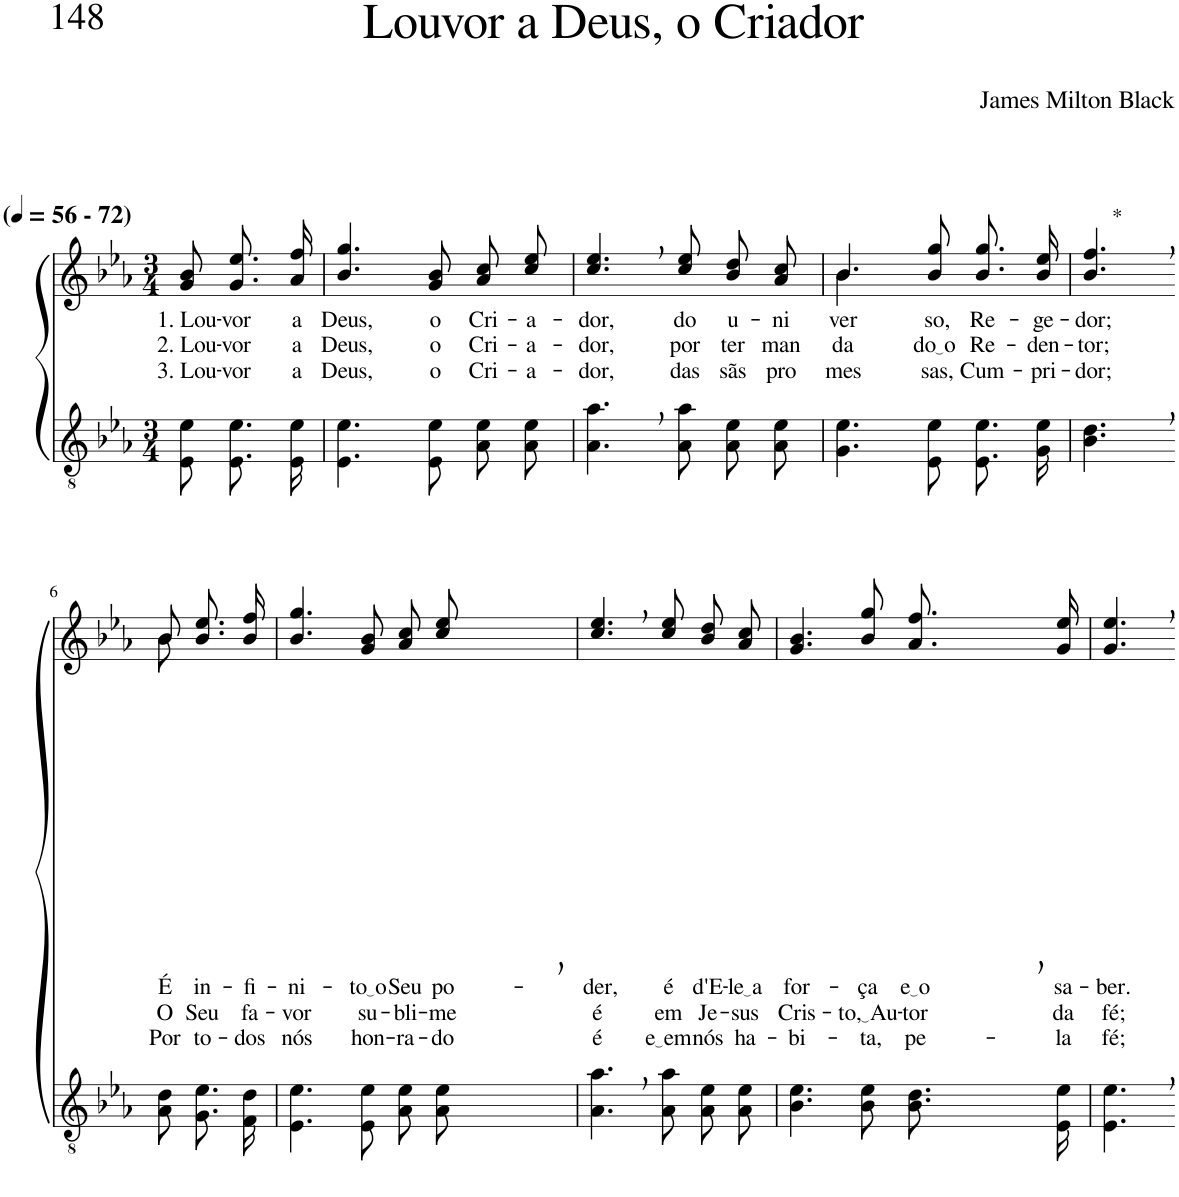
**kern	**kern	**text	**text	**text
*part2	*part1	*part1	*part1	*part1
*staff2	*staff1	*staff1	*staff1	*staff1
*I"Parte III e IV	*I"Parte I e II	*	*	*
*clefGv2	*clefG2	*	*	*
*Trd4c7	*Trd4c7	*	*	*
*k[b-e-a-]	*k[b-e-a-]	*	*	*
*M3/4	*M3/4	*	*	*
*MM56	*MM56	*	*	*
=1	=1	=1	=1	=1
!	!LO:TX:a:B:t=(	!	!	!
!	!LO:TX:a:B:t=- 72)	!	!	!
!	!	!LO:LY:b	!LO:LY:b	!LO:LY:b
8E-\ 8e-\	8g/ 8b-/	1. Lou-	2. Lou-	3. Lou-
!	!	!LO:LY:b	!LO:LY:b	!LO:LY:b
8.E-/ 8.e-/L	8.g\ 8.ee-\L	-vor	-vor	-vor
!	!	!LO:LY:b	!LO:LY:b	!LO:LY:b
16E-/ 16e-/Jk	16a-\ 16ff\Jk	a	a	a
=2	=2	=2	=2	=2
!	!	!LO:LY:b	!LO:LY:b	!LO:LY:b
4.E-\ 4.e-\	4.b-/ 4.gg/	Deus,	Deus,	Deus,
!	!	!LO:LY:b	!LO:LY:b	!LO:LY:b
8E-\ 8e-\	8g/ 8b-/	o	o	o
!	!	!LO:LY:b	!LO:LY:b	!LO:LY:b
8A-\ 8e-\L	8a-\ 8cc\L	Cri-	Cri-	Cri-
!	!	!LO:LY:b	!LO:LY:b	!LO:LY:b
8A-\ 8e-\J	8cc\ 8ee-\J	-a-	-a-	-a-
=3	=3	=3	=3	=3
!	!	!LO:LY:b	!LO:LY:b	!LO:LY:b
4.A-\, 4.a-\,	4.cc/, 4.ee-/,	-dor,	-dor,	-dor,
!	!	!LO:LY:b	!LO:LY:b	!LO:LY:b
8A-\ 8a-\	8cc/ 8ee-/	do	por	das
!	!	!LO:LY:b	!LO:LY:b	!LO:LY:b
8A-\ 8e-\L	8b-\ 8dd\L	u-	ter	sãs
!	!	!LO:LY:b	!LO:LY:b	!LO:LY:b
8A-\ 8e-\J	8a-\ 8cc\J	-ni-	man-	pro-
=4	=4	=4	=4	=4
*	*^	*	*	*
!	!	!	!LO:LY:b	!LO:LY:b	!LO:LY:b
4.G\ 4.e-\	4.b-/	4.b-\	-ver-	-da-	-mes-
!	!	!	!LO:LY:b	!LO:LY:b	!LO:LY:b
8E-\ 8e-\	8b-/ 8gg/	4.ryy	-so,	do o	-sas,
!	!	!	!LO:LY:b	!LO:LY:b	!LO:LY:b
8.E-/ 8.e-/L	8.b-\ 8.gg\L	.	Re-	Re-	Cum-
!	!	!	!LO:LY:b	!LO:LY:b	!LO:LY:b
16G/ 16e-/Jk	16b-\ 16ee-\Jk	.	-ge-	-den-	-pri-
*	*v	*v	*	*	*
=5	=5	=5	=5	=5
!	!LO:TX:a:t=*	!	!	!
!	!	!LO:LY:b	!LO:LY:b	!LO:LY:b
4.B-\, 4.d\,	4.b-/, 4.ff/,	-dor;	-tor;	-dor;
!!LO:LB:g=z
=6-	=6-	=6-	=6-	=6-
*	*^	*	*	*
!	!	!	!LO:LY:b	!LO:LY:b	!LO:LY:b
8A-\ 8d\	8b-/	8b-\	É	O	-Por
!	!	!	!LO:LY:b	!LO:LY:b	!LO:LY:b
8.G\ 8.e-\L	8.b-\ 8.ee-\L	4ryy	in-	Seu	to-
!	!	!	!LO:LY:b	!LO:LY:b	!LO:LY:b
16F\ 16d\Jk	16b-\ 16ff\Jk	.	-fi-	fa-	-dos
*	*v	*v	*	*	*
=7	=7	=7	=7	=7
!	!	!LO:LY:b	!LO:LY:b	!LO:LY:b
4.E-\ 4.e-\	4.b-/ 4.gg/	-ni-	-vor	nós
!	!	!LO:LY:b	!LO:LY:b	!LO:LY:b
8E-\ 8e-\	8g/ 8b-/	to o	su-	hon-
!	!	!LO:LY:b	!LO:LY:b	!LO:LY:b
8A-\ 8e-\L	8a-\ 8cc\L	Seu	-bli-	-ra-
!	!	!LO:LY:b	!LO:LY:b	!LO:LY:b
8A-,\ 8e-,\J	8cc,\ 8ee-,\J	po-	-me	-do
=8	=8	=8	=8	=8
!	!	!LO:LY:b	!LO:LY:b	!LO:LY:b
4.A-\, 4.a-\,	4.cc/, 4.ee-/,	-der,	é	é
!	!	!LO:LY:b	!LO:LY:b	!LO:LY:b
8A-\ 8a-\	8cc/ 8ee-/	é	em	e em
!	!	!LO:LY:b	!LO:LY:b	!LO:LY:b
8A-\ 8e-\L	8b-\ 8dd\L	d'E-	Je-	nós
!	!	!LO:LY:b	!LO:LY:b	!LO:LY:b
8A-\ 8e-\J	8a-\ 8cc\J	le a	-sus	ha-
=9	=9	=9	=9	=9
!	!	!LO:LY:b	!LO:LY:b	!LO:LY:b
4.B-\ 4.e-\	4.g/ 4.b-/	for-	Cris-	-bi-
!	!	!LO:LY:b	!LO:LY:b	!LO:LY:b
8B-\ 8e-\	8b-/ 8gg/	-ça	to, Au	-ta,
!	!	!LO:LY:b	!LO:LY:b	!LO:LY:b
8.B-,\ 8.d,\L	8.a-,\ 8.ff,\L	e o	-tor	pe-
!	!	!LO:LY:b	!LO:LY:b	!LO:LY:b
16E-\ 16e-\Jk	16g\ 16ee-\Jk	sa-	da	-la
=10	=10	=10	=10	=10
!	!	!LO:LY:b	!LO:LY:b	!LO:LY:b
4.E-\, 4.e-\,	4.g/, 4.ee-/,	-ber.	fé;	fé;
=-	=-	=-	=-	=-
*-	*-	*-	*-	*-
